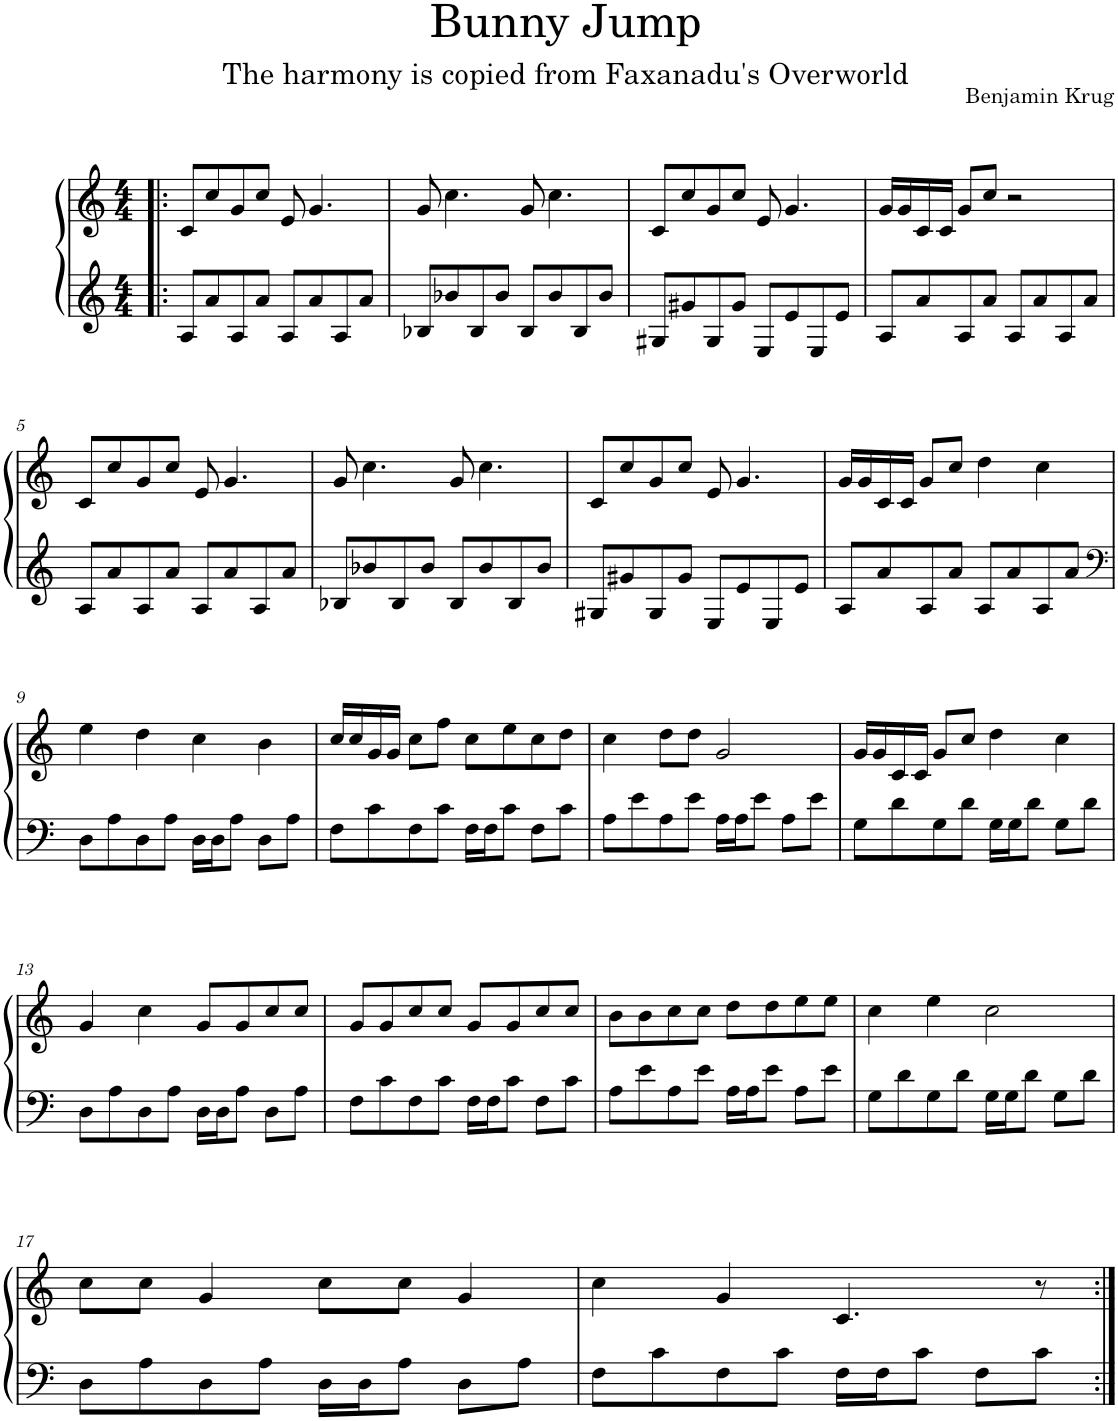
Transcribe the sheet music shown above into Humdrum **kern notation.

**kern	**kern
*part1	*part1
*staff2	*staff1
*I"Piano	*
*I'Pno.	*
*clefG2	*clefG2
*k[]	*k[]
*M4/4	*M4/4
=1!|:	=1!|:
8A/L	8c/L
8a/	8cc/
8A/	8g/
8a/J	8cc/J
8A/L	8e/
8a/	4.g/
8A/	.
8a/J	.
=2	=2
8B-X/L	8g/
8b-X/	4.cc\
8B-/	.
8b-/J	.
8B-/L	8g/
8b-/	4.cc\
8B-/	.
8b-/J	.
=3	=3
8G#X/L	8c/L
8g#X/	8cc/
8G#/	8g/
8g#/J	8cc/J
8E/L	8e/
8e/	4.g/
8E/	.
8e/J	.
=4	=4
8A/L	16g/LL
.	16g/
8a/	16c/
.	16c/JJ
8A/	8g/L
8a/J	8cc/J
8A/L	2r
8a/	.
8A/	.
8a/J	.
!!LO:LB:g=z
=5	=5
8A/L	8c/L
8a/	8cc/
8A/	8g/
8a/J	8cc/J
8A/L	8e/
8a/	4.g/
8A/	.
8a/J	.
=6	=6
8B-X/L	8g/
8b-X/	4.cc\
8B-/	.
8b-/J	.
8B-/L	8g/
8b-/	4.cc\
8B-/	.
8b-/J	.
=7	=7
8G#X/L	8c/L
8g#X/	8cc/
8G#/	8g/
8g#/J	8cc/J
8E/L	8e/
8e/	4.g/
8E/	.
8e/J	.
=8	=8
8A/L	16g/LL
.	16g/
8a/	16c/
.	16c/JJ
8A/	8g/L
8a/J	8cc/J
8A/L	4dd\
8a/	.
8A/	4cc\
8a/J	.
!!LO:LB:g=z
=9	=9
*clefF4	*
8D\L	4ee\
8A\	.
8D\	4dd\
8A\J	.
16D\LL	4cc\
16D\J	.
8A\J	.
8D\L	4b\
8A\J	.
=10	=10
8F\L	16cc/LL
.	16cc/
8c\	16g/
.	16g/JJ
8F\	8cc\L
8c\J	8ff\J
16F\LL	8cc\L
16F\J	.
8c\J	8ee\
8F\L	8cc\
8c\J	8dd\J
=11	=11
8A\L	4cc\
8e\	.
8A\	8dd\L
8e\J	8dd\J
16A\LL	2g/
16A\J	.
8e\J	.
8A\L	.
8e\J	.
=12	=12
8G\L	16g/LL
.	16g/
8d\	16c/
.	16c/JJ
8G\	8g/L
8d\J	8cc/J
16G\LL	4dd\
16G\J	.
8d\J	.
8G\L	4cc\
8d\J	.
!!LO:LB:g=z
=13	=13
8D\L	4g/
8A\	.
8D\	4cc\
8A\J	.
16D\LL	8g/L
16D\J	.
8A\J	8g/
8D\L	8cc/
8A\J	8cc/J
=14	=14
8F\L	8g/L
8c\	8g/
8F\	8cc/
8c\J	8cc/J
16F\LL	8g/L
16F\J	.
8c\J	8g/
8F\L	8cc/
8c\J	8cc/J
=15	=15
8A\L	8b\L
8e\	8b\
8A\	8cc\
8e\J	8cc\J
16A\LL	8dd\L
16A\J	.
8e\J	8dd\
8A\L	8ee\
8e\J	8ee\J
=16	=16
8G\L	4cc\
8d\	.
8G\	4ee\
8d\J	.
16G\LL	2cc\
16G\J	.
8d\J	.
8G\L	.
8d\J	.
!!LO:LB:g=z
=17	=17
8D\L	8cc\L
8A\	8cc\J
8D\	4g/
8A\J	.
16D\LL	8cc\L
16D\J	.
8A\J	8cc\J
8D\L	4g/
8A\J	.
=18	=18
8F\L	4cc\
8c\	.
8F\	4g/
8c\J	.
16F\LL	4.c/
16F\J	.
8c\J	.
8F\L	.
8c\J	8r
=:|!	=:|!
*-	*-
